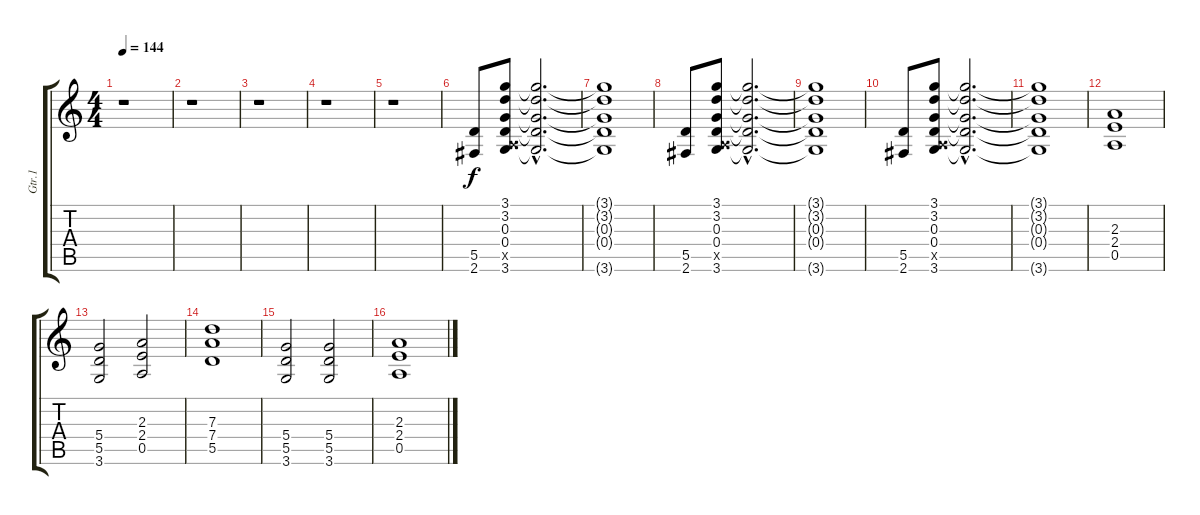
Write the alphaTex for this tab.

\track ("Gtr.1" "Gtr.1") {instrument distortionguitar}
\staff {score tabs}
\tuning (E4 B3 G3 D3 A2 E2) {hide}
\ts (4 4)
\tempo 144
\clef g2
\ks c
r.1{dy f} |
r.1 |
r.1 |
r.1 |
r.1 |
(5.5 2.6).8 (3.1 3.2 0.3 0.4 0.5{x} 3.6).8 (3.1{hac t} 3.2{hac t} 0.3{hac t} 0.4{hac t} 3.6{hac t}).2{d} |
(3.1{t} 3.2{t} 0.3{t} 0.4{t} 3.6{t}).1 |
(5.5 2.6).8 (3.1 3.2 0.3 0.4 0.5{x} 3.6).8 (3.1{hac t} 3.2{hac t} 0.3{hac t} 0.4{hac t} 3.6{hac t}).2{d} |
(3.1{t} 3.2{t} 0.3{t} 0.4{t} 3.6{t}).1 |
(5.5 2.6).8 (3.1 3.2 0.3 0.4 0.5{x} 3.6).8 (3.1{hac t} 3.2{hac t} 0.3{hac t} 0.4{hac t} 3.6{hac t}).2{d} |
(3.1{t} 3.2{t} 0.3{t} 0.4{t} 3.6{t}).1 |
(2.3 2.4 0.5).1 |
(5.4 5.5 3.6).2 (2.3 2.4 0.5).2 |
(7.3 7.4 5.5).1 |
(5.4 5.5 3.6).2 (5.4 5.5 3.6).2 |
(2.3 2.4 0.5).1
